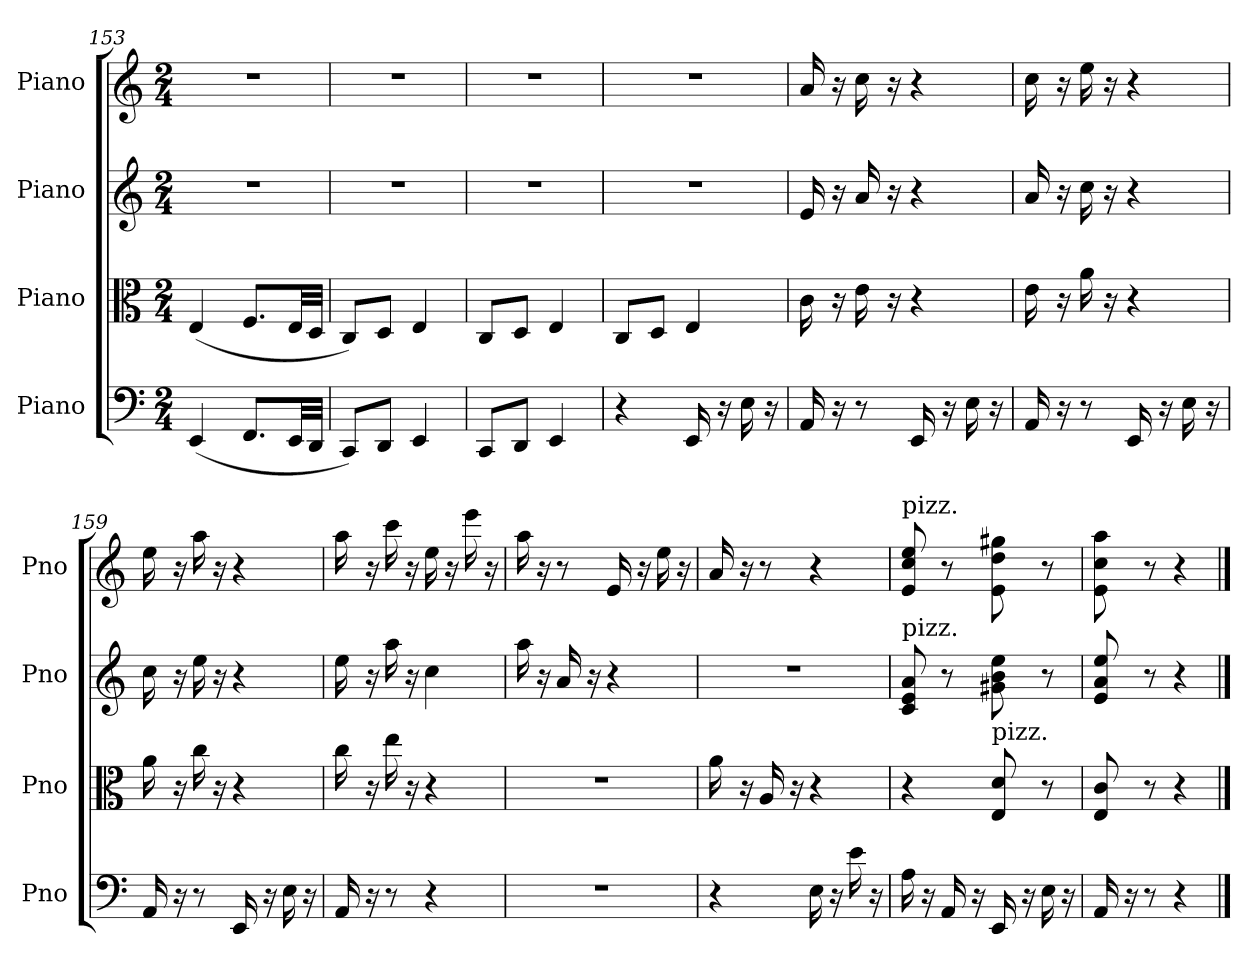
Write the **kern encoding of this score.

**kern	**kern	**kern	**kern
*part4	*part3	*part2	*part1
*staff4	*staff3	*staff2	*staff1
*I"Piano	*I"Piano	*I"Piano	*I"Piano
*I'Pno	*I'Pno	*I'Pno	*I'Pno
*clefF4	*clefC3	*clefG2	*clefG2
*k[]	*k[]	*k[]	*k[]
*M2/4	*M2/4	*M2/4	*M2/4
=153	=153	=153	=153
(4EE/	(4E/	2r	2r
8.FF/L	8.F/L	.	.
32EE/LL	32E/LL	.	.
32DD/JJJ	32D/JJJ	.	.
=154	=154	=154	=154
8CC/L)	8C/L)	2r	2r
8DD/J	8D/J	.	.
4EE/	4E/	.	.
=155	=155	=155	=155
8CC/L	8C/L	2r	2r
8DD/J	8D/J	.	.
4EE/	4E/	.	.
=156	=156	=156	=156
4r	8C/L	2r	2r
.	8D/J	.	.
16EE/	4E/	.	.
16r	.	.	.
16E\	.	.	.
16r	.	.	.
=157	=157	=157	=157
16AA/	16c\	16e/	16a/
16r	16r	16r	16r
8r	16e\	16a/	16cc\
.	16r	16r	16r
16EE/	4r	4r	4r
16r	.	.	.
16E\	.	.	.
16r	.	.	.
!!LO:LB:g=z
=158	=158	=158	=158
16AA/	16e\	16a/	16cc\
16r	16r	16r	16r
8r	16a\	16cc\	16ee\
.	16r	16r	16r
16EE/	4r	4r	4r
16r	.	.	.
16E\	.	.	.
16r	.	.	.
=159	=159	=159	=159
16AA/	16a\	16cc\	16ee\
16r	16r	16r	16r
8r	16cc\	16ee\	16aa\
.	16r	16r	16r
16EE/	4r	4r	4r
16r	.	.	.
16E\	.	.	.
16r	.	.	.
=160	=160	=160	=160
16AA/	16cc\	16ee\	16aa\
16r	16r	16r	16r
8r	16ee\	16aa\	16ccc\
.	16r	16r	16r
4r	4r	4cc\	16ee\
.	.	.	16r
.	.	.	16eee\
.	.	.	16r
=161	=161	=161	=161
2r	2r	16aa\	16aa\
.	.	16r	16r
.	.	16a/	8r
.	.	16r	.
.	.	4r	16e/
.	.	.	16r
.	.	.	16ee\
.	.	.	16r
=162	=162	=162	=162
4r	16a\	2r	16a/
.	16r	.	16r
.	16A/	.	8r
.	16r	.	.
16E\	4r	.	4r
16r	.	.	.
16e\	.	.	.
16r	.	.	.
=163	=163	=163	=163
!	!	!	!LO:TX:a:t=pizz.
!	!	!LO:TX:a:t=pizz.	!
16A\	4r	8c/ 8e/ 8a/	8e/ 8cc/ 8ee/
16r	.	.	.
16AA/	.	8r	8r
16r	.	.	.
!	!LO:TX:a:t=pizz.	!	!
16EE/	8E/ 8d/	8g#X\ 8b\ 8ee\	8e\ 8dd\ 8gg#X\
16r	.	.	.
16E\	8r	8r	8r
16r	.	.	.
=164	=164	=164	=164
16AA/	8E/ 8c/	8e/ 8a/ 8ee/	8e\ 8cc\ 8aa\
16r	.	.	.
8r	8r	8r	8r
4r	4r	4r	4r
==	==	==	==
*-	*-	*-	*-
